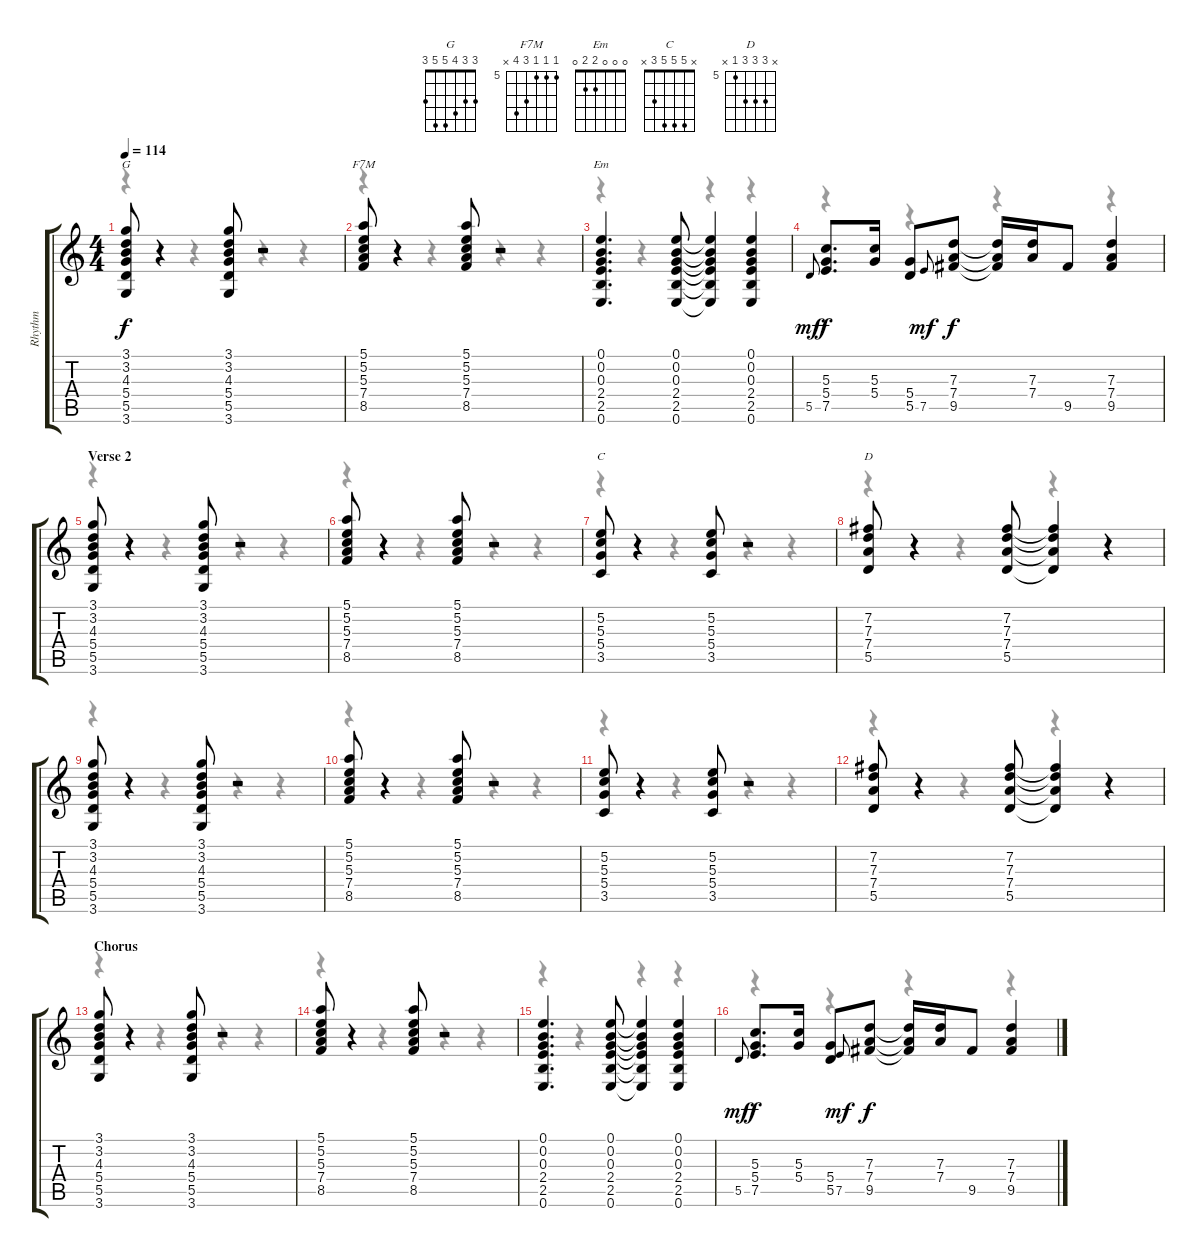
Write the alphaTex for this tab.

\track ("Rhythm" "Rhythm") {instrument electricguitarjazz}
\staff {score tabs}
\tuning (E4 B3 G3 D3 A2 E2) {hide}
\chord ("G" 3 3 4 5 5 3)
\chord ("F7M" 5 5 5 7 8 x) {firstfret 5}
\chord ("Em" 0 0 0 2 2 0)
\chord ("C" x 5 5 5 3 x)
\chord ("D" x 7 7 7 5 x) {firstfret 5}
\voice
\ts (4 4)
\tempo 114
\clef g2
\ks c
(3.1 3.2 4.3 5.4 5.5 3.6).8{ch "G" dy f} r.4 (3.1 3.2 4.3 5.4 5.5 3.6).8 r.2 |
(5.1 5.2 5.3 7.4 8.5).8{ch "F7M"} r.4 (5.1 5.2 5.3 7.4 8.5).8 r.2 |
(0.1 0.2 0.3 2.4 2.5 0.6).4{d ch "Em"} (0.1 0.2 0.3 2.4 2.5 0.6).8 (0.1{t} 0.2{t} 0.3{t} 2.4{t} 2.5{t} 0.6{t}).4 (0.1 0.2 0.3 2.4 2.5 0.6).4 |
5.5.8{gr onbeat dy mf} (5.3 5.4 7.5).8{d dy f} (5.3 5.4).16 (5.4 5.5).8 7.5.8{gr onbeat dy mf} (7.3 7.4 9.5).8{dy f} (7.3{t} 7.4{t} 9.5{t}).16 (7.3 7.4).16 9.5.8 (7.3 7.4 9.5).4 |
\section ("" "Verse 2")
(3.1 3.2 4.3 5.4 5.5 3.6).8 r.4 (3.1 3.2 4.3 5.4 5.5 3.6).8 r.2 |
(5.1 5.2 5.3 7.4 8.5).8 r.4 (5.1 5.2 5.3 7.4 8.5).8 r.2 |
(5.2 5.3 5.4 3.5).8{ch "C"} r.4 (5.2 5.3 5.4 3.5).8 r.2 |
(7.2 7.3 7.4 5.5).8{ch "D"} r.4 (7.2 7.3 7.4 5.5).8 (7.2{t} 7.3{t} 7.4{t} 5.5{t}).4 r.4 |
(3.1 3.2 4.3 5.4 5.5 3.6).8 r.4 (3.1 3.2 4.3 5.4 5.5 3.6).8 r.2 |
(5.1 5.2 5.3 7.4 8.5).8 r.4 (5.1 5.2 5.3 7.4 8.5).8 r.2 |
(5.2 5.3 5.4 3.5).8 r.4 (5.2 5.3 5.4 3.5).8 r.2 |
(7.2 7.3 7.4 5.5).8 r.4 (7.2 7.3 7.4 5.5).8 (7.2{t} 7.3{t} 7.4{t} 5.5{t}).4 r.4 |
\section ("" "Chorus")
(3.1 3.2 4.3 5.4 5.5 3.6).8 r.4 (3.1 3.2 4.3 5.4 5.5 3.6).8 r.2 |
(5.1 5.2 5.3 7.4 8.5).8 r.4 (5.1 5.2 5.3 7.4 8.5).8 r.2 |
(0.1 0.2 0.3 2.4 2.5 0.6).4{d} (0.1 0.2 0.3 2.4 2.5 0.6).8 (0.1{t} 0.2{t} 0.3{t} 2.4{t} 2.5{t} 0.6{t}).4 (0.1 0.2 0.3 2.4 2.5 0.6).4 |
5.5.8{gr onbeat dy mf} (5.3 5.4 7.5).8{d dy f} (5.3 5.4).16 (5.4 5.5).8 7.5.8{gr onbeat dy mf} (7.3 7.4 9.5).8{dy f} (7.3{t} 7.4{t} 9.5{t}).16 (7.3 7.4).16 9.5.8 (7.3 7.4 9.5).4
\voice
\clef g2
\ottava regular
\simile none
\ks c
r.4{dy f} r.4 r.4 r.4 |
r.4 r.4 r.4 r.4 |
r.4 r.4 r.4 r.4 |
r.4 r.4 r.4 r.4 |
r.4 r.4 r.4 r.4 |
r.4 r.4 r.4 r.4 |
r.4 r.4 r.4 r.4 |
r.4 r.4 r.4 r.4 |
r.4 r.4 r.4 r.4 |
r.4 r.4 r.4 r.4 |
r.4 r.4 r.4 r.4 |
r.4 r.4 r.4 r.4 |
r.4 r.4 r.4 r.4 |
r.4 r.4 r.4 r.4 |
r.4 r.4 r.4 r.4 |
r.4 r.4 r.4 r.4
